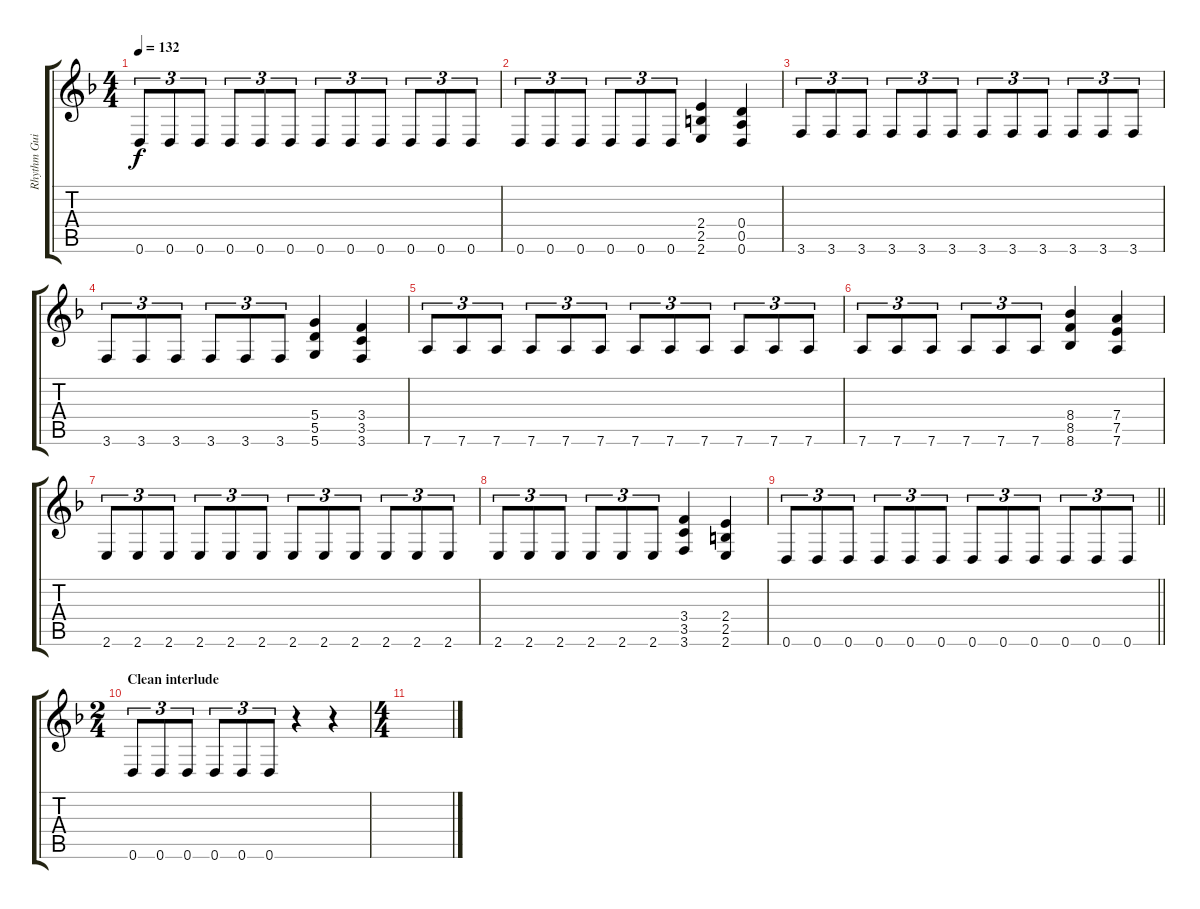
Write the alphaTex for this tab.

\track ("Rhythm Guitar" "Rhythm Gui") {instrument overdrivenguitar}
\staff {score tabs}
\tuning (E4 B3 G3 D3 A2 D2) {hide}
\ts (4 4)
\tempo 132
\clef g2
\ks dminor
0.6.8{tu (3 2) dy f} 0.6.8{tu (3 2)} 0.6.8{tu (3 2)} 0.6.8{tu (3 2)} 0.6.8{tu (3 2)} 0.6.8{tu (3 2)} 0.6.8{tu (3 2)} 0.6.8{tu (3 2)} 0.6.8{tu (3 2)} 0.6.8{tu (3 2)} 0.6.8{tu (3 2)} 0.6.8{tu (3 2)} |
0.6.8{tu (3 2)} 0.6.8{tu (3 2)} 0.6.8{tu (3 2)} 0.6.8{tu (3 2)} 0.6.8{tu (3 2)} 0.6.8{tu (3 2)} (2.4 2.5 2.6).4 (0.4 0.5 0.6).4 |
3.6.8{tu (3 2)} 3.6.8{tu (3 2)} 3.6.8{tu (3 2)} 3.6.8{tu (3 2)} 3.6.8{tu (3 2)} 3.6.8{tu (3 2)} 3.6.8{tu (3 2)} 3.6.8{tu (3 2)} 3.6.8{tu (3 2)} 3.6.8{tu (3 2)} 3.6.8{tu (3 2)} 3.6.8{tu (3 2)} |
3.6.8{tu (3 2)} 3.6.8{tu (3 2)} 3.6.8{tu (3 2)} 3.6.8{tu (3 2)} 3.6.8{tu (3 2)} 3.6.8{tu (3 2)} (5.4 5.5 5.6).4 (3.4 3.5 3.6).4 |
7.6.8{tu (3 2)} 7.6.8{tu (3 2)} 7.6.8{tu (3 2)} 7.6.8{tu (3 2)} 7.6.8{tu (3 2)} 7.6.8{tu (3 2)} 7.6.8{tu (3 2)} 7.6.8{tu (3 2)} 7.6.8{tu (3 2)} 7.6.8{tu (3 2)} 7.6.8{tu (3 2)} 7.6.8{tu (3 2)} |
7.6.8{tu (3 2)} 7.6.8{tu (3 2)} 7.6.8{tu (3 2)} 7.6.8{tu (3 2)} 7.6.8{tu (3 2)} 7.6.8{tu (3 2)} (8.4 8.5 8.6).4 (7.4 7.5 7.6).4 |
2.6.8{tu (3 2)} 2.6.8{tu (3 2)} 2.6.8{tu (3 2)} 2.6.8{tu (3 2)} 2.6.8{tu (3 2)} 2.6.8{tu (3 2)} 2.6.8{tu (3 2)} 2.6.8{tu (3 2)} 2.6.8{tu (3 2)} 2.6.8{tu (3 2)} 2.6.8{tu (3 2)} 2.6.8{tu (3 2)} |
2.6.8{tu (3 2)} 2.6.8{tu (3 2)} 2.6.8{tu (3 2)} 2.6.8{tu (3 2)} 2.6.8{tu (3 2)} 2.6.8{tu (3 2)} (3.4 3.5 3.6).4 (2.4 2.5 2.6).4 |
\barLineRight lightlight
0.6.8{tu (3 2)} 0.6.8{tu (3 2)} 0.6.8{tu (3 2)} 0.6.8{tu (3 2)} 0.6.8{tu (3 2)} 0.6.8{tu (3 2)} 0.6.8{tu (3 2)} 0.6.8{tu (3 2)} 0.6.8{tu (3 2)} 0.6.8{tu (3 2)} 0.6.8{tu (3 2)} 0.6.8{tu (3 2)} |
\ts (2 4)
\section ("" "Clean interlude")
0.6.8{tu (3 2)} 0.6.8{tu (3 2)} 0.6.8{tu (3 2)} 0.6.8{tu (3 2)} 0.6.8{tu (3 2)} 0.6.8{tu (3 2)} r.4 r.4 |
\ts (4 4)
